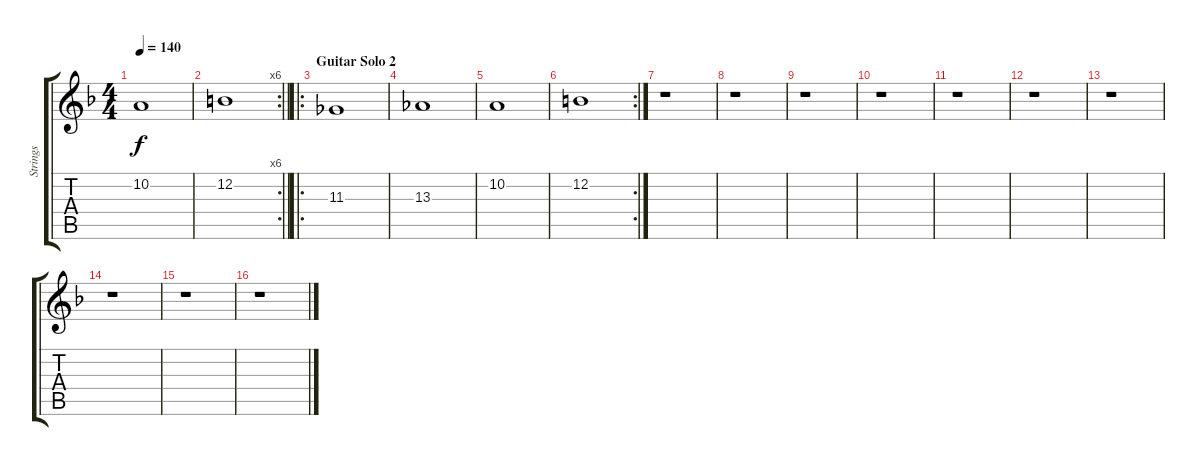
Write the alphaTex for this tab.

\track ("Strings" "Strings") {instrument stringensemble1}
\staff {score tabs}
\tuning (E4 B3 G3 D3 A2 E2) {hide}
\ts (4 4)
\tempo 140
\clef g2
\ks f
10.2.1{dy f} |
\rc 6
\barLineRight lightlight
12.2.1 |
\ro
\section ("" "Guitar Solo 2")
11.3.1 |
13.3.1 |
10.2.1 |
\rc 2
12.2.1 |
r.1 |
r.1 |
r.1 |
r.1 |
r.1 |
r.1 |
r.1 |
r.1 |
r.1 |
r.1
